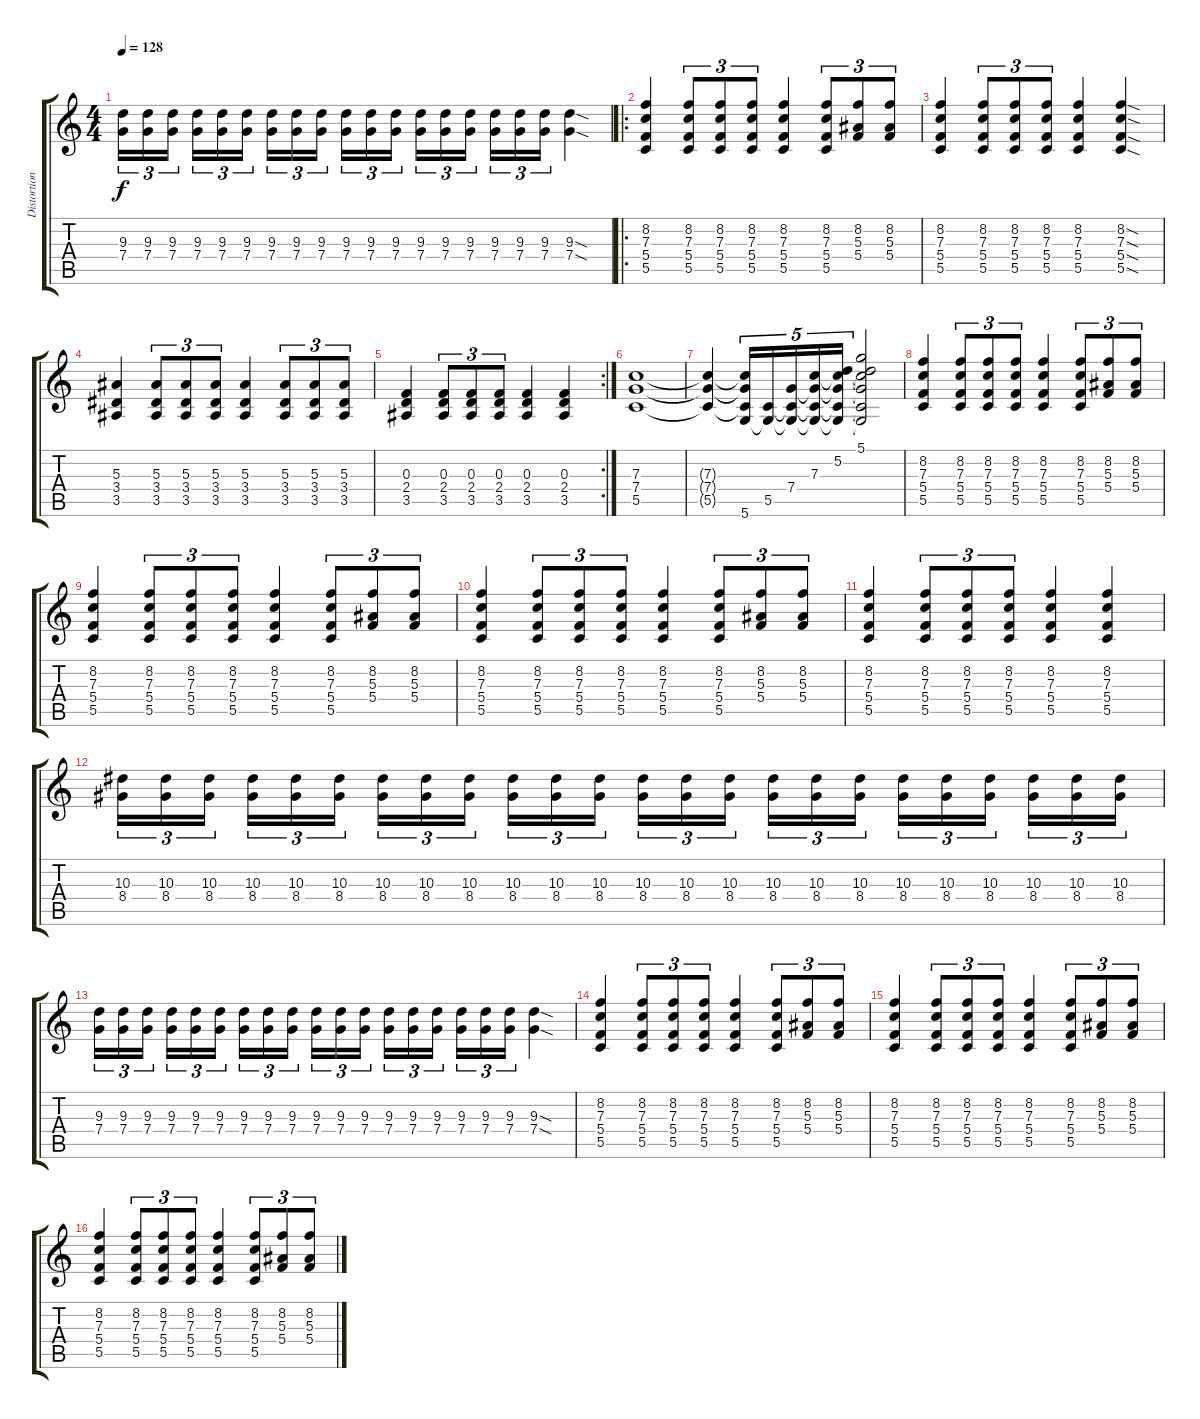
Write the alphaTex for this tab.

\track ("Distortion Guitar 1" "Distortion") {instrument distortionguitar}
\staff {score tabs}
\tuning (D4 A3 F3 C3 G2 D2) {hide}
\ts (4 4)
\tempo 128
\clef g2
\ks c
(9.3 7.4).16{tu (3 2) dy f} (9.3 7.4).16{tu (3 2)} (9.3 7.4).16{tu (3 2)} (9.3 7.4).16{tu (3 2)} (9.3 7.4).16{tu (3 2)} (9.3 7.4).16{tu (3 2)} (9.3 7.4).16{tu (3 2)} (9.3 7.4).16{tu (3 2)} (9.3 7.4).16{tu (3 2)} (9.3 7.4).16{tu (3 2)} (9.3 7.4).16{tu (3 2)} (9.3 7.4).16{tu (3 2)} (9.3 7.4).16{tu (3 2)} (9.3 7.4).16{tu (3 2)} (9.3 7.4).16{tu (3 2)} (9.3 7.4).16{tu (3 2)} (9.3 7.4).16{tu (3 2)} (9.3 7.4).16{tu (3 2)} (9.3{sod} 7.4{sod}).4 |
\ro
(8.2 7.3 5.4 5.5).4 (8.2 7.3 5.4 5.5).8{tu (3 2)} (8.2 7.3 5.4 5.5).8{tu (3 2)} (8.2 7.3 5.4 5.5).8{tu (3 2)} (8.2 7.3 5.4 5.5).4 (8.2 7.3 5.4 5.5).8{tu (3 2)} (8.2 5.3 5.4).8{tu (3 2)} (8.2 5.3 5.4).8{tu (3 2)} |
(8.2 7.3 5.4 5.5).4 (8.2 7.3 5.4 5.5).8{tu (3 2)} (8.2 7.3 5.4 5.5).8{tu (3 2)} (8.2 7.3 5.4 5.5).8{tu (3 2)} (8.2 7.3 5.4 5.5).4 (8.2{sod} 7.3{sod} 5.4{sod} 5.5{sod}).4 |
(5.3 3.4 3.5).4 (5.3 3.4 3.5).8{tu (3 2)} (5.3 3.4 3.5).8{tu (3 2)} (5.3 3.4 3.5).8{tu (3 2)} (5.3 3.4 3.5).4 (5.3 3.4 3.5).8{tu (3 2)} (5.3 3.4 3.5).8{tu (3 2)} (5.3 3.4 3.5).8{tu (3 2)} |
\rc 2
(0.3 2.4 3.5).4 (0.3 2.4 3.5).8{tu (3 2)} (0.3 2.4 3.5).8{tu (3 2)} (0.3 2.4 3.5).8{tu (3 2)} (0.3 2.4 3.5).4 (0.3 2.4 3.5).4 |
(7.3 7.4 5.5).1 |
(7.3{t} 7.4{t} 5.5{t}).4 (7.3{t} 7.4{t} 5.5{t} 5.6).16{tu (5 4)} (5.5 5.6{t}).16{tu (5 4)} (7.4 5.5{t} 5.6{t}).16{tu (5 4)} (7.3 7.4{t} 5.5{t} 5.6{t}).16{tu (5 4)} (5.2 7.3{t} 7.4{t} 5.5{t} 5.6{t}).16{tu (5 4)} (5.1 5.2{t} 7.3{t} 7.4{t} 5.5{t} 5.6{t}).2 |
(8.2 7.3 5.4 5.5).4 (8.2 7.3 5.4 5.5).8{tu (3 2)} (8.2 7.3 5.4 5.5).8{tu (3 2)} (8.2 7.3 5.4 5.5).8{tu (3 2)} (8.2 7.3 5.4 5.5).4 (8.2 7.3 5.4 5.5).8{tu (3 2)} (8.2 5.3 5.4).8{tu (3 2)} (8.2 5.3 5.4).8{tu (3 2)} |
(8.2 7.3 5.4 5.5).4 (8.2 7.3 5.4 5.5).8{tu (3 2)} (8.2 7.3 5.4 5.5).8{tu (3 2)} (8.2 7.3 5.4 5.5).8{tu (3 2)} (8.2 7.3 5.4 5.5).4 (8.2 7.3 5.4 5.5).8{tu (3 2)} (8.2 5.3 5.4).8{tu (3 2)} (8.2 5.3 5.4).8{tu (3 2)} |
(8.2 7.3 5.4 5.5).4 (8.2 7.3 5.4 5.5).8{tu (3 2)} (8.2 7.3 5.4 5.5).8{tu (3 2)} (8.2 7.3 5.4 5.5).8{tu (3 2)} (8.2 7.3 5.4 5.5).4 (8.2 7.3 5.4 5.5).8{tu (3 2)} (8.2 5.3 5.4).8{tu (3 2)} (8.2 5.3 5.4).8{tu (3 2)} |
(8.2 7.3 5.4 5.5).4 (8.2 7.3 5.4 5.5).8{tu (3 2)} (8.2 7.3 5.4 5.5).8{tu (3 2)} (8.2 7.3 5.4 5.5).8{tu (3 2)} (8.2 7.3 5.4 5.5).4 (8.2 7.3 5.4 5.5).4 |
(10.3 8.4).16{tu (3 2)} (10.3 8.4).16{tu (3 2)} (10.3 8.4).16{tu (3 2)} (10.3 8.4).16{tu (3 2)} (10.3 8.4).16{tu (3 2)} (10.3 8.4).16{tu (3 2)} (10.3 8.4).16{tu (3 2)} (10.3 8.4).16{tu (3 2)} (10.3 8.4).16{tu (3 2)} (10.3 8.4).16{tu (3 2)} (10.3 8.4).16{tu (3 2)} (10.3 8.4).16{tu (3 2)} (10.3 8.4).16{tu (3 2)} (10.3 8.4).16{tu (3 2)} (10.3 8.4).16{tu (3 2)} (10.3 8.4).16{tu (3 2)} (10.3 8.4).16{tu (3 2)} (10.3 8.4).16{tu (3 2)} (10.3 8.4).16{tu (3 2)} (10.3 8.4).16{tu (3 2)} (10.3 8.4).16{tu (3 2)} (10.3 8.4).16{tu (3 2)} (10.3 8.4).16{tu (3 2)} (10.3 8.4).16{tu (3 2)} |
(9.3 7.4).16{tu (3 2)} (9.3 7.4).16{tu (3 2)} (9.3 7.4).16{tu (3 2)} (9.3 7.4).16{tu (3 2)} (9.3 7.4).16{tu (3 2)} (9.3 7.4).16{tu (3 2)} (9.3 7.4).16{tu (3 2)} (9.3 7.4).16{tu (3 2)} (9.3 7.4).16{tu (3 2)} (9.3 7.4).16{tu (3 2)} (9.3 7.4).16{tu (3 2)} (9.3 7.4).16{tu (3 2)} (9.3 7.4).16{tu (3 2)} (9.3 7.4).16{tu (3 2)} (9.3 7.4).16{tu (3 2)} (9.3 7.4).16{tu (3 2)} (9.3 7.4).16{tu (3 2)} (9.3 7.4).16{tu (3 2)} (9.3{sod} 7.4{sod}).4 |
(8.2 7.3 5.4 5.5).4 (8.2 7.3 5.4 5.5).8{tu (3 2)} (8.2 7.3 5.4 5.5).8{tu (3 2)} (8.2 7.3 5.4 5.5).8{tu (3 2)} (8.2 7.3 5.4 5.5).4 (8.2 7.3 5.4 5.5).8{tu (3 2)} (8.2 5.3 5.4).8{tu (3 2)} (8.2 5.3 5.4).8{tu (3 2)} |
(8.2 7.3 5.4 5.5).4 (8.2 7.3 5.4 5.5).8{tu (3 2)} (8.2 7.3 5.4 5.5).8{tu (3 2)} (8.2 7.3 5.4 5.5).8{tu (3 2)} (8.2 7.3 5.4 5.5).4 (8.2 7.3 5.4 5.5).8{tu (3 2)} (8.2 5.3 5.4).8{tu (3 2)} (8.2 5.3 5.4).8{tu (3 2)} |
(8.2 7.3 5.4 5.5).4 (8.2 7.3 5.4 5.5).8{tu (3 2)} (8.2 7.3 5.4 5.5).8{tu (3 2)} (8.2 7.3 5.4 5.5).8{tu (3 2)} (8.2 7.3 5.4 5.5).4 (8.2 7.3 5.4 5.5).8{tu (3 2)} (8.2 5.3 5.4).8{tu (3 2)} (8.2 5.3 5.4).8{tu (3 2)}
